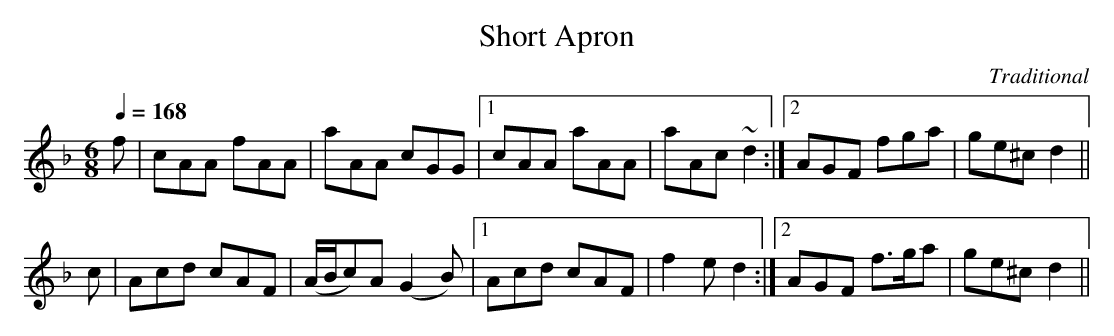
X:1
T: Short Apron
C: Traditional
L: 1/8
M: 6/8
Q: 1/4=168
K: F
f | cAA fAA | aAA cGG |1 cAA aAA | aAc ~d2 :|2 AGF fga | ge^c d2 ||
c |Acd cAF | (A/B/c)A (G2 B) |1 Acd cAF | f2 e d2 :|2 AGF f>ga | ge^c d2 ||
